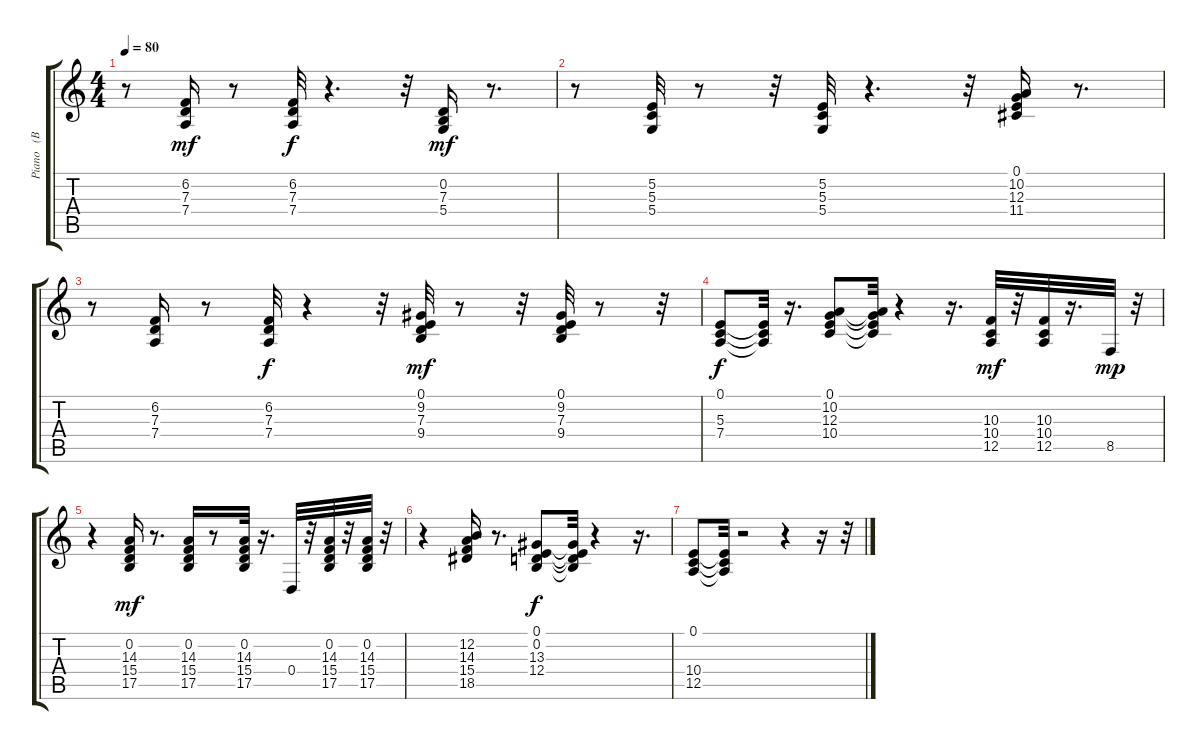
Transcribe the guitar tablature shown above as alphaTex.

\track ("Piano   (BB)" "Piano   (B") {instrument electricpiano1}
\staff {score tabs}
\tuning (E4 B3 G3 D3 A2 E2) {hide}
\ts (4 4)
\tempo 80
\clef g2
\ks c
r.8{dy f} (6.2 7.3 7.4).16{dy mf} r.8 (6.2 7.3 7.4).32{dy f} r.4{d} r.32 (0.2 7.3 5.4).16{dy mf} r.8{d} |
r.8 (5.2 5.3 5.4).32 r.8 r.32 (5.2 5.3 5.4).32 r.4{d} r.32 (0.1 10.2 12.3 11.4).16 r.8{d} |
r.8 (6.2 7.3 7.4).16 r.8 (6.2 7.3 7.4).32{dy f} r.4 r.32 (0.1 9.2 7.3 9.4).32{dy mf} r.8 r.32 (0.1 9.2 7.3 9.4).32 r.8 r.32 |
(0.1 5.3 7.4).8{dy f} (0.1{t} 5.3{t} 7.4{t}).32 r.16{d} (0.1 10.2 12.3 10.4).8 (0.1{t} 10.2{t} 12.3{t} 10.4{t}).32 r.4 r.16{d} (10.3 10.4 12.5).32{dy mf} r.32 (10.3 10.4 12.5).32 r.16{d} 8.5.32{dy mp} r.32 |
r.4 (0.2 14.3 15.4 17.5).16{dy mf} r.8{d} (0.2 14.3 15.4 17.5).16 r.8 (0.2 14.3 15.4 17.5).32 r.16{d} 0.4.32 r.32 (0.2 14.3 15.4 17.5).32 r.32 (0.2 14.3 15.4 17.5).32 r.32 |
r.4 (12.2 14.3 15.4 18.5).16 r.8{d} (0.1 0.2 13.3 12.4).8{dy f} (0.1{t} 0.2{t} 13.3{t} 12.4{t}).32 r.4 r.16{d} |
(0.1 10.4 12.5).8 (0.1{t} 10.4{t} 12.5{t}).32 r.2 r.4 r.16 r.32
